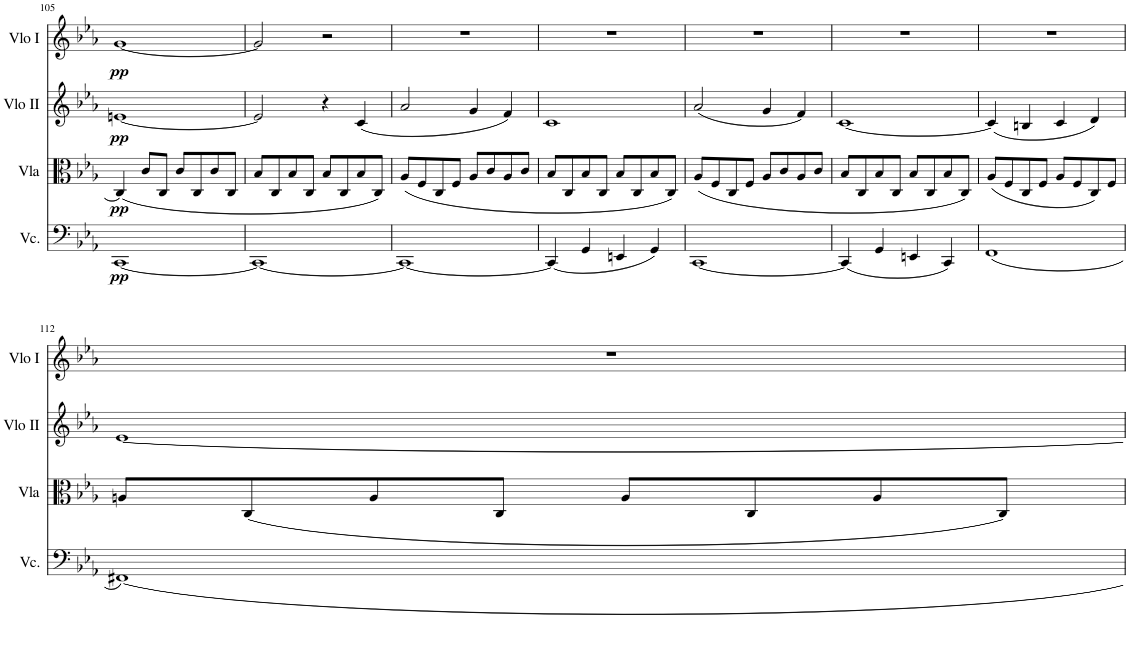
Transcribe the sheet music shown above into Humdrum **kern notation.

**kern	**dynam	**kern	**dynam	**kern	**dynam	**kern	**dynam
*part4	*part4	*part3	*part3	*part2	*part2	*part1	*part1
*staff4	*staff4	*staff3	*staff3	*staff2	*staff2	*staff1	*staff1
*I"Violoncello	*	*I"Viola	*	*I"Violino II	*	*I"Violino I	*
*I'Vc.	*	*I'Vla	*	*I'Vlo II	*	*I'Vlo I	*
!!LO:PB:g=z
*clefF4	*	*clefC3	*	*clefG2	*	*clefG2	*
*k[b-e-a-]	*	*k[b-e-a-]	*	*k[b-e-a-]	*	*k[b-e-a-]	*
*M4/4	*	*M4/4	*	*M4/4	*	*M4/4	*
*met(c)	*	*met(c)	*	*met(c)	*	*met(c)	*
=105	=105	=105	=105	=105	=105	=105	=105
!	!LO:DY:b	!	!LO:DY:b	!	!LO:DY:b	!	!LO:DY:b
[1CC	pp	(4C/]	pp	[1en	pp	[1g	pp
.	.	8c/L	.	.	.	.	.
.	.	8C/J	.	.	.	.	.
.	.	8c/L	.	.	.	.	.
.	.	8C/	.	.	.	.	.
.	.	8c/	.	.	.	.	.
.	.	8C/J	.	.	.	.	.
=106	=106	=106	=106	=106	=106	=106	=106
1CC_	.	8B-/L	.	2e/]	.	2g/]	.
.	.	8C/	.	.	.	.	.
.	.	8B-/	.	.	.	.	.
.	.	8C/J	.	.	.	.	.
.	.	8B-/L	.	4r	.	2r	.
.	.	8C/	.	.	.	.	.
.	.	8B-/	.	(4c/	.	.	.
.	.	8C/J)	.	.	.	.	.
=107	=107	=107	=107	=107	=107	=107	=107
1CC_	.	(8A-/L	.	2a-/	.	1r	.
.	.	8F/	.	.	.	.	.
.	.	8C/	.	.	.	.	.
.	.	8F/J	.	.	.	.	.
.	.	8A-/L	.	4g/	.	.	.
.	.	8c/	.	.	.	.	.
.	.	8A-/	.	4f/)	.	.	.
.	.	8c/J	.	.	.	.	.
=108	=108	=108	=108	=108	=108	=108	=108
(4CC/]	.	8B-/L	.	1c	.	1r	.
.	.	8C/	.	.	.	.	.
4GG/	.	8B-/	.	.	.	.	.
.	.	8C/J	.	.	.	.	.
4EEn/	.	8B-/L	.	.	.	.	.
.	.	8C/	.	.	.	.	.
4GG/)	.	8B-/	.	.	.	.	.
.	.	8C/J)	.	.	.	.	.
=109	=109	=109	=109	=109	=109	=109	=109
[1CC	.	(8A-/L	.	(2a-/	.	1r	.
.	.	8F/	.	.	.	.	.
.	.	8C/	.	.	.	.	.
.	.	8F/J	.	.	.	.	.
.	.	8A-/L	.	4g/	.	.	.
.	.	8c/	.	.	.	.	.
.	.	8A-/	.	4f/)	.	.	.
.	.	8c/J	.	.	.	.	.
=110	=110	=110	=110	=110	=110	=110	=110
(4CC/]	.	8B-/L	.	[1c	.	1r	.
.	.	8C/	.	.	.	.	.
4GG/	.	8B-/	.	.	.	.	.
.	.	8C/J	.	.	.	.	.
4EEn/	.	8B-/L	.	.	.	.	.
.	.	8C/	.	.	.	.	.
4CC/)	.	8B-/	.	.	.	.	.
.	.	8C/J)	.	.	.	.	.
=111	=111	=111	=111	=111	=111	=111	=111
(1FF	.	(8A-/L	.	(4c/]	.	1r	.
.	.	8F/	.	.	.	.	.
.	.	8C/	.	4Bn/	.	.	.
.	.	8F/J	.	.	.	.	.
.	.	8A-/L	.	4c/	.	.	.
.	.	8F/	.	.	.	.	.
.	.	8C/)	.	4d/)	.	.	.
.	.	8F/J	.	.	.	.	.
!!LO:LB:g=z
=112	=112	=112	=112	=112	=112	=112	=112
1FF#X)	.	8An/L	.	[1e-	.	1r	.
.	.	(8C/	.	.	.	.	.
.	.	8A/	.	.	.	.	.
.	.	8C/J	.	.	.	.	.
.	.	8A/L	.	.	.	.	.
.	.	8C/	.	.	.	.	.
.	.	8A/	.	.	.	.	.
.	.	8C/J)	.	.	.	.	.
=	=	=	=	=	=	=	=
*-	*-	*-	*-	*-	*-	*-	*-
